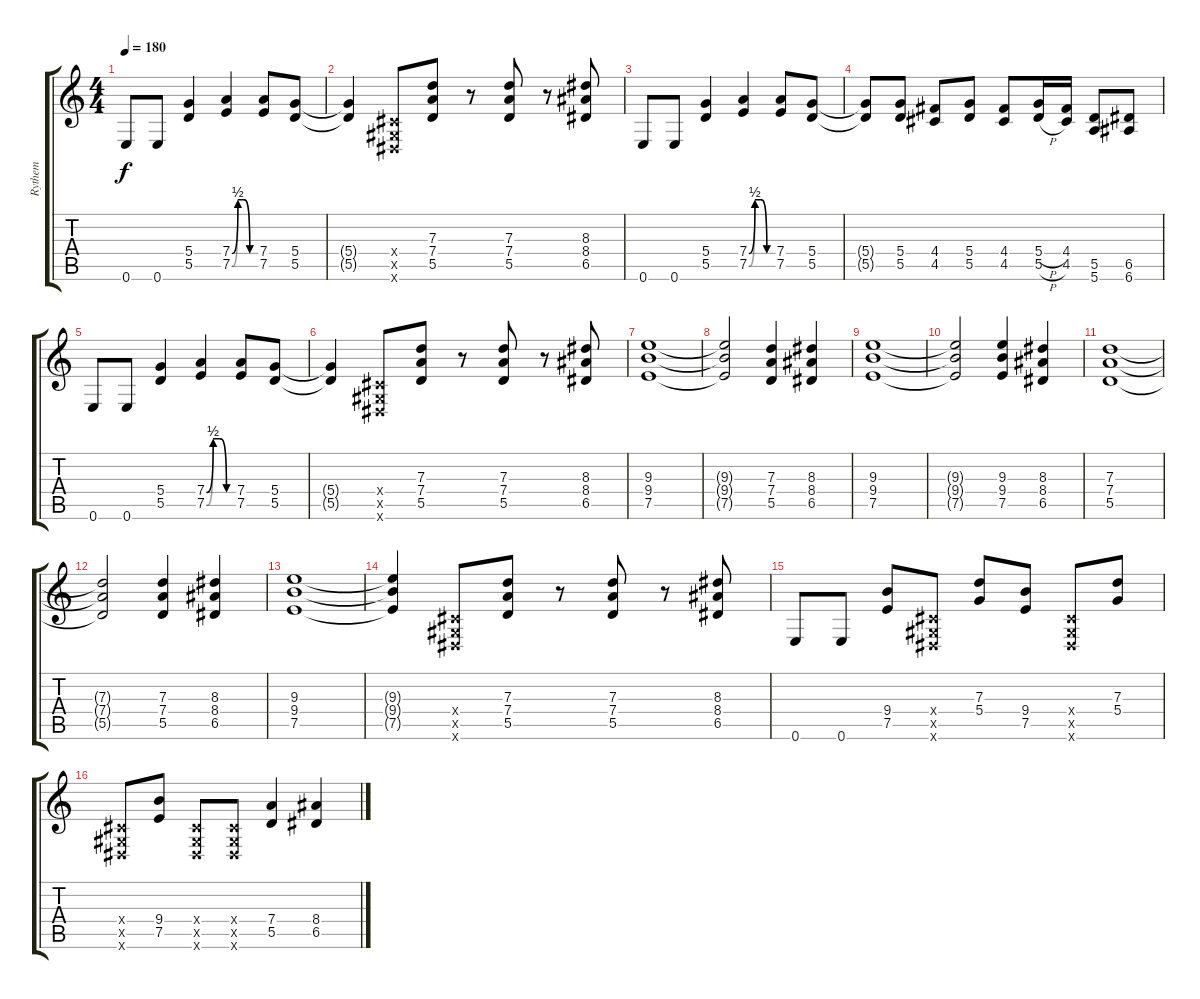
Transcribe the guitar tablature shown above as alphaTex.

\track ("Rythem" "Rythem") {instrument overdrivenguitar}
\staff {score tabs}
\tuning (E4 B3 G3 D3 A2 E2) {hide}
\ts (4 4)
\tempo 180
\clef g2
\ks c
0.6.8{dy f} 0.6.8 (5.4 5.5).4 (7.4{be (custom 0 0 15 2 30 2 45 0 60 0)} 7.5{be (custom 0 0 15 2 30 2 45 0 60 0)}).4 (7.4 7.5).8 (5.4 5.5).8 |
(5.4{t} 5.5{t}).4 (-1.4{x} -1.5{x} -1.6{x}).8 (7.3 7.4 5.5).8 r.8 (7.3 7.4 5.5).8 r.8 (8.3 8.4 6.5).8 |
0.6.8 0.6.8 (5.4 5.5).4 (7.4{be (custom 0 0 15 2 30 2 45 0 60 0)} 7.5{be (custom 0 0 15 2 30 2 45 0 60 0)}).4 (7.4 7.5).8 (5.4 5.5).8 |
(5.4{t} 5.5{t}).8 (5.4 5.5).8 (4.4 4.5).8 (5.4 5.5).8 (4.4 4.5).8 (5.4{h} 5.5{h}).16 (4.4 4.5).16 (5.5 5.6).8 (6.5 6.6).8 |
0.6.8 0.6.8 (5.4 5.5).4 (7.4{be (custom 0 0 15 2 30 2 45 0 60 0)} 7.5{be (custom 0 0 15 2 30 2 45 0 60 0)}).4 (7.4 7.5).8 (5.4 5.5).8 |
(5.4{t} 5.5{t}).4 (-1.4{x} -1.5{x} -1.6{x}).8 (7.3 7.4 5.5).8 r.8 (7.3 7.4 5.5).8 r.8 (8.3 8.4 6.5).8 |
(9.3 9.4 7.5).1 |
(9.3{t} 9.4{t} 7.5{t}).2 (7.3 7.4 5.5).4 (8.3 8.4 6.5).4 |
(9.3 9.4 7.5).1 |
(9.3{t} 9.4{t} 7.5{t}).2 (9.3 9.4 7.5).4 (8.3 8.4 6.5).4 |
(7.3 7.4 5.5).1 |
(7.3{t} 7.4{t} 5.5{t}).2 (7.3 7.4 5.5).4 (8.3 8.4 6.5).4 |
(9.3 9.4 7.5).1 |
(9.3{t} 9.4{t} 7.5{t}).4 (-1.4{x} -1.5{x} -1.6{x}).8 (7.3 7.4 5.5).8 r.8 (7.3 7.4 5.5).8 r.8 (8.3 8.4 6.5).8 |
0.6.8 0.6.8 (9.4 7.5).8 (-1.4{x} -1.5{x} -1.6{x}).8 (7.3 5.4).8 (9.4 7.5).8 (-1.4{x} -1.5{x} -1.6{x}).8 (7.3 5.4).8 |
(-1.4{x} -1.5{x} -1.6{x}).8 (9.4 7.5).8 (-1.4{x} -1.5{x} -1.6{x}).8 (-1.4{x} -1.5{x} -1.6{x}).8 (7.4 5.5).4 (8.4 6.5).4
